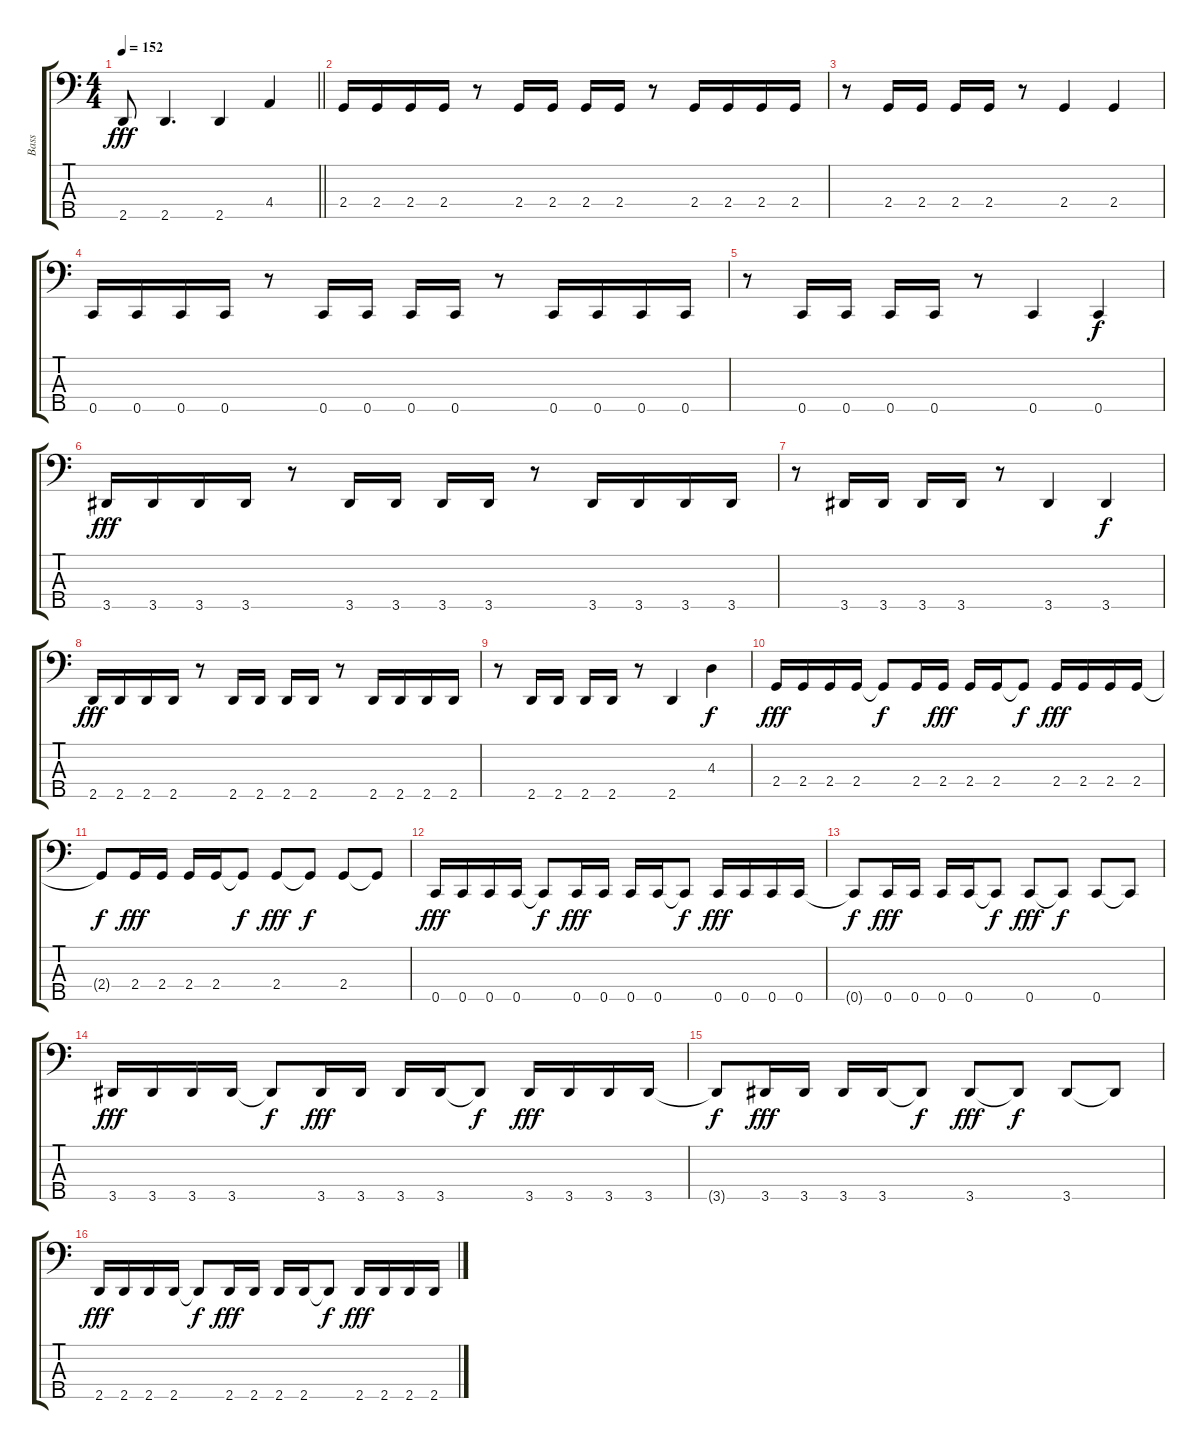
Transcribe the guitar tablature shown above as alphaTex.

\track ("Bass" "Bass") {instrument electricbasspick}
\staff {score tabs}
\tuning (Ab2 Eb2 Bb1 F1 C1) {hide}
\ts (4 4)
\tempo 152
\clef f4
\barLineRight lightlight
\ks c
2.5{t}.8{dy fff} 2.5.4{d} 2.5.4 4.4.4 |
\section ("" " ")
2.4.16 2.4.16 2.4.16 2.4.16 r.8 2.4.16 2.4.16 2.4.16 2.4.16 r.8 2.4.16 2.4.16 2.4.16 2.4.16 |
r.8 2.4.16 2.4.16 2.4.16 2.4.16 r.8 2.4.4 2.4.4 |
0.5.16 0.5.16 0.5.16 0.5.16 r.8 0.5.16 0.5.16 0.5.16 0.5.16 r.8 0.5.16 0.5.16 0.5.16 0.5.16 |
r.8 0.5.16 0.5.16 0.5.16 0.5.16 r.8 0.5.4 0.5.4{dy f} |
3.5.16{dy fff} 3.5.16 3.5.16 3.5.16 r.8 3.5.16 3.5.16 3.5.16 3.5.16 r.8 3.5.16 3.5.16 3.5.16 3.5.16 |
r.8 3.5.16 3.5.16 3.5.16 3.5.16 r.8 3.5.4 3.5.4{dy f} |
2.5.16{dy fff} 2.5.16 2.5.16 2.5.16 r.8 2.5.16 2.5.16 2.5.16 2.5.16 r.8 2.5.16 2.5.16 2.5.16 2.5.16 |
r.8 2.5.16 2.5.16 2.5.16 2.5.16 r.8 2.5.4 4.3.4{dy f} |
2.4.16{dy fff} 2.4.16 2.4.16 2.4.16 2.4{t}.8{dy f} 2.4.16 2.4.16{dy fff} 2.4.16 2.4.16 2.4{t}.8{dy f} 2.4.16{dy fff} 2.4.16 2.4.16 2.4.16 |
2.4{t}.8{dy f} 2.4.16{dy fff} 2.4.16 2.4.16 2.4.16 2.4{t}.8{dy f} 2.4.8{dy fff} 2.4{t}.8{dy f} 2.4.8 2.4{t}.8 |
0.5.16{dy fff} 0.5.16 0.5.16 0.5.16 0.5{t}.8{dy f} 0.5.16{dy fff} 0.5.16 0.5.16 0.5.16 0.5{t}.8{dy f} 0.5.16{dy fff} 0.5.16 0.5.16 0.5.16 |
0.5{t}.8{dy f} 0.5.16{dy fff} 0.5.16 0.5.16 0.5.16 0.5{t}.8{dy f} 0.5.8{dy fff} 0.5{t}.8{dy f} 0.5.8 0.5{t}.8 |
3.5.16{dy fff} 3.5.16 3.5.16 3.5.16 3.5{t}.8{dy f} 3.5.16{dy fff} 3.5.16 3.5.16 3.5.16 3.5{t}.8{dy f} 3.5.16{dy fff} 3.5.16 3.5.16 3.5.16 |
3.5{t}.8{dy f} 3.5.16{dy fff} 3.5.16 3.5.16 3.5.16 3.5{t}.8{dy f} 3.5.8{dy fff} 3.5{t}.8{dy f} 3.5.8 3.5{t}.8 |
2.5.16{dy fff} 2.5.16 2.5.16 2.5.16 2.5{t}.8{dy f} 2.5.16{dy fff} 2.5.16 2.5.16 2.5.16 2.5{t}.8{dy f} 2.5.16{dy fff} 2.5.16 2.5.16 2.5.16
